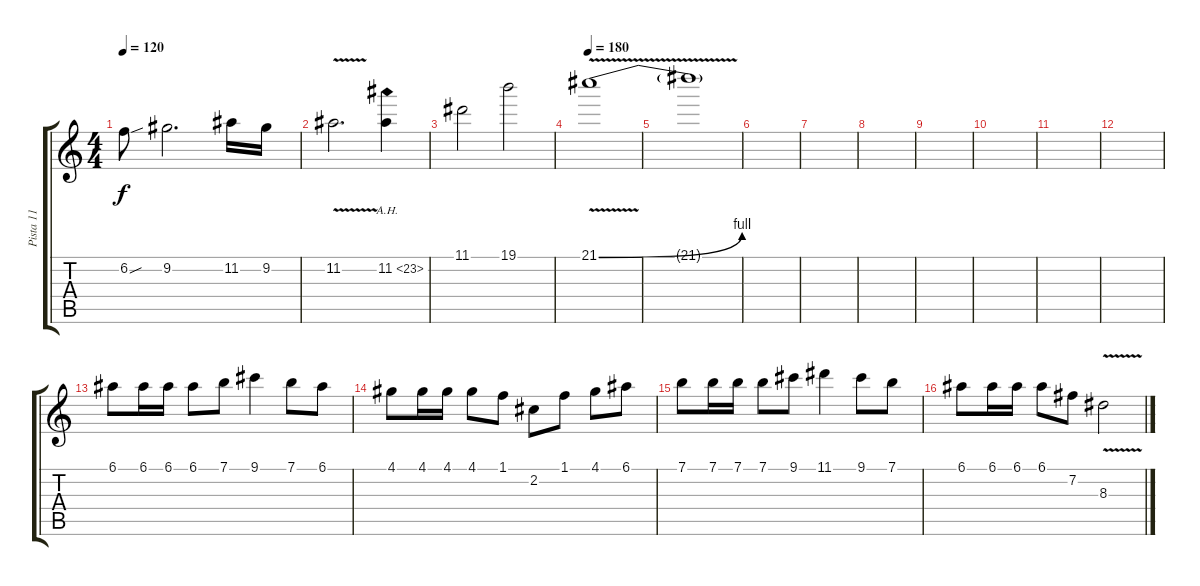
\track ("Pista 11" "Pista 11") {instrument distortionguitar}
\staff {score tabs}
\tuning (E4 B3 G3 D3 A2 E2) {hide}
\ts (4 4)
\tempo 120
\clef g2
\ks c
6.2{sou}.8{dy f} 9.2.2{d} 11.2.16 9.2.16 |
11.2{v}.2{d} 11.2{ah 12}.4 |
11.1.2 19.1.2 |
\tempo 180
21.1{be (bend 0 0 60 4) v}.1 |
21.1{t}.1 |
|
|
|
|
|
|
|
6.1.8{balance 16} 6.1.16 6.1.16 6.1.8 7.1.8 9.1.4 7.1.8 6.1.8 |
4.1.8 4.1.16 4.1.16 4.1.8 1.1.8 2.2.8 1.1.8 4.1.8 6.1.8 |
7.1.8 7.1.16 7.1.16 7.1.8 9.1.8 11.1.4 9.1.8 7.1.8 |
6.1.8 6.1.16 6.1.16 6.1.8 7.2.8 8.3{v}.2
